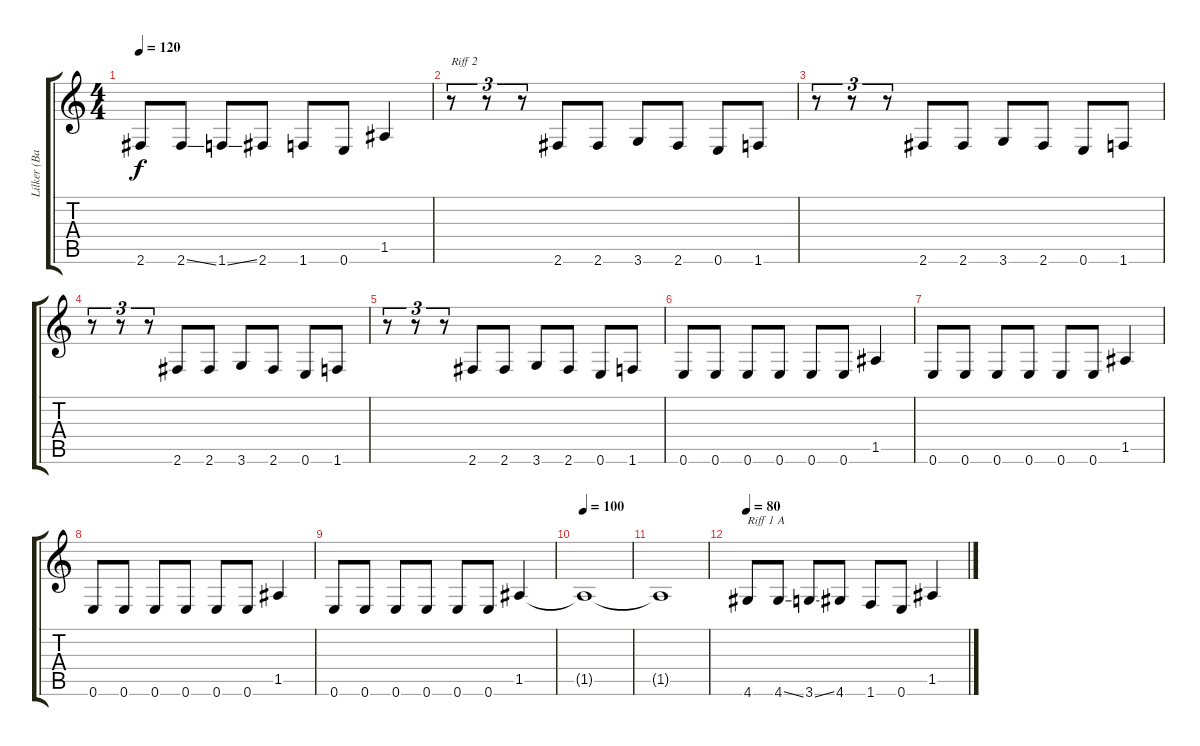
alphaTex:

\track ("Lilker (Bass)" "Lilker (Ba") {instrument electricbassfinger}
\staff {score tabs}
\tuning (E4 B3 G3 D3 A2 E2) {hide}
\ts (4 4)
\tempo 120
\clef g2
\ks c
2.6.8{dy f} 2.6{ss}.8 1.6{ss}.8 2.6.8 1.6.8 0.6.8 1.5.4 |
r.8{tu (3 2) txt "Riff 2"} r.8{tu (3 2)} r.8{tu (3 2)} 2.6.8 2.6.8 3.6.8 2.6.8 0.6.8 1.6.8 |
r.8{tu (3 2)} r.8{tu (3 2)} r.8{tu (3 2)} 2.6.8 2.6.8 3.6.8 2.6.8 0.6.8 1.6.8 |
r.8{tu (3 2)} r.8{tu (3 2)} r.8{tu (3 2)} 2.6.8 2.6.8 3.6.8 2.6.8 0.6.8 1.6.8 |
r.8{tu (3 2)} r.8{tu (3 2)} r.8{tu (3 2)} 2.6.8 2.6.8 3.6.8 2.6.8 0.6.8 1.6.8 |
0.6.8 0.6.8 0.6.8 0.6.8 0.6.8 0.6.8 1.5.4 |
0.6.8 0.6.8 0.6.8 0.6.8 0.6.8 0.6.8 1.5.4 |
0.6.8 0.6.8 0.6.8 0.6.8 0.6.8 0.6.8 1.5.4 |
0.6.8 0.6.8 0.6.8 0.6.8 0.6.8 0.6.8 1.5.4 |
\tempo 100
1.5{t}.1 |
1.5{t}.1 |
\tempo 80
4.6.8{txt "Riff 1 A"} 4.6{ss}.8 3.6{ss}.8 4.6.8 1.6.8 0.6.8 1.5.4
